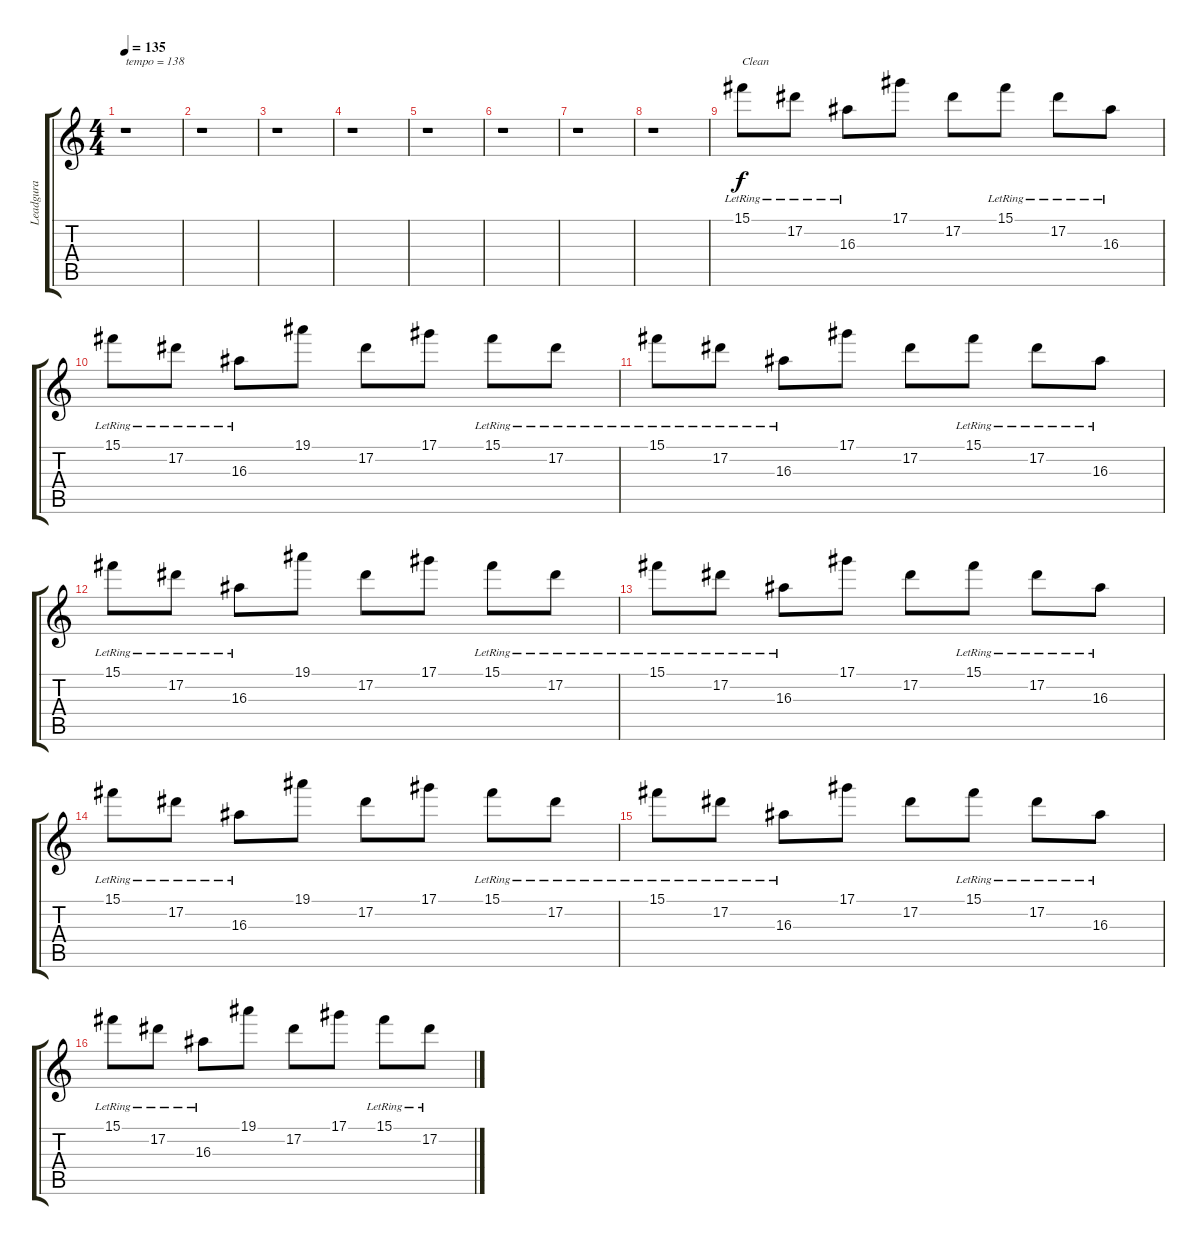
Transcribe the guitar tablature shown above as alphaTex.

\track ("Leadgura" "Leadgura") {instrument distortionguitar}
\staff {score tabs}
\tuning (Eb4 Bb3 Gb3 Db3 Ab2 Eb2) {hide}
\ts (4 4)
\tempo 135
\tempo 138
\tempo 135
\clef g2
\ks c
r.1{txt "tempo = 138" dy f instrument distortionguitar} |
r.1 |
r.1 |
r.1 |
r.1 |
r.1 |
r.1 |
r.1 |
15.1{lr}.8{txt "Clean" volume 8 instrument electricguitarclean} 17.2{lr}.8 16.3{lr}.8 17.1.8 17.2.8 15.1{lr}.8 17.2{lr}.8 16.3{lr}.8 |
15.1{lr}.8 17.2{lr}.8 16.3{lr}.8 19.1.8 17.2.8 17.1.8 15.1{lr}.8 17.2{lr}.8 |
15.1{lr}.8 17.2{lr}.8 16.3{lr}.8 17.1.8 17.2.8 15.1{lr}.8 17.2{lr}.8 16.3{lr}.8 |
15.1{lr}.8 17.2{lr}.8 16.3{lr}.8 19.1.8 17.2.8 17.1.8 15.1{lr}.8 17.2{lr}.8 |
15.1{lr}.8 17.2{lr}.8 16.3{lr}.8 17.1.8 17.2.8 15.1{lr}.8 17.2{lr}.8 16.3{lr}.8 |
15.1{lr}.8 17.2{lr}.8 16.3{lr}.8 19.1.8 17.2.8 17.1.8 15.1{lr}.8 17.2{lr}.8 |
15.1{lr}.8 17.2{lr}.8 16.3{lr}.8 17.1.8 17.2.8 15.1{lr}.8 17.2{lr}.8 16.3{lr}.8 |
15.1{lr}.8 17.2{lr}.8 16.3{lr}.8 19.1.8 17.2.8 17.1.8 15.1{lr}.8 17.2{lr}.8
